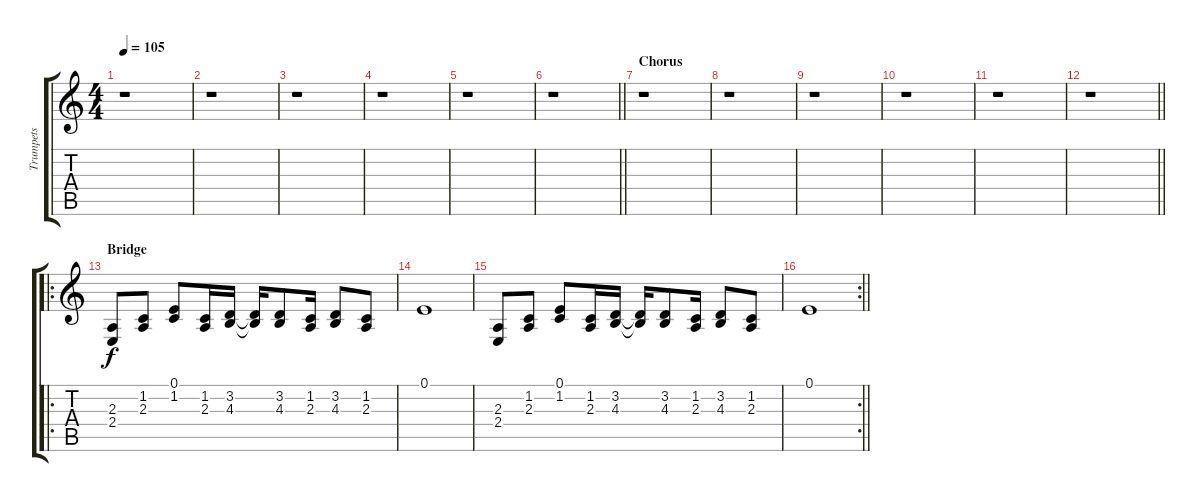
\track ("Trumpets" "Trumpets") {instrument trumpet}
\staff {score tabs}
\tuning (E4 B3 G3 D3 A2 E2) {hide}
\ts (4 4)
\tempo 105
\clef g2
\ks c
r.1{dy f} |
r.1 |
r.1 |
r.1 |
r.1 |
\barLineRight lightlight
r.1 |
\section ("" "Chorus")
r.1 |
r.1 |
r.1 |
r.1 |
r.1 |
\barLineRight lightlight
r.1 |
\ro
\section ("" "Bridge")
(2.3 2.4).8 (1.2 2.3).8 (0.1 1.2).8 (1.2 2.3).16 (3.2 4.3).16 (3.2{t} 4.3{t}).16 (3.2 4.3).8 (1.2 2.3).16 (3.2 4.3).8 (1.2 2.3).8 |
0.1.1 |
(2.3 2.4).8 (1.2 2.3).8 (0.1 1.2).8 (1.2 2.3).16 (3.2 4.3).16 (3.2{t} 4.3{t}).16 (3.2 4.3).8 (1.2 2.3).16 (3.2 4.3).8 (1.2 2.3).8 |
\rc 2
\barLineRight lightlight
0.1.1
